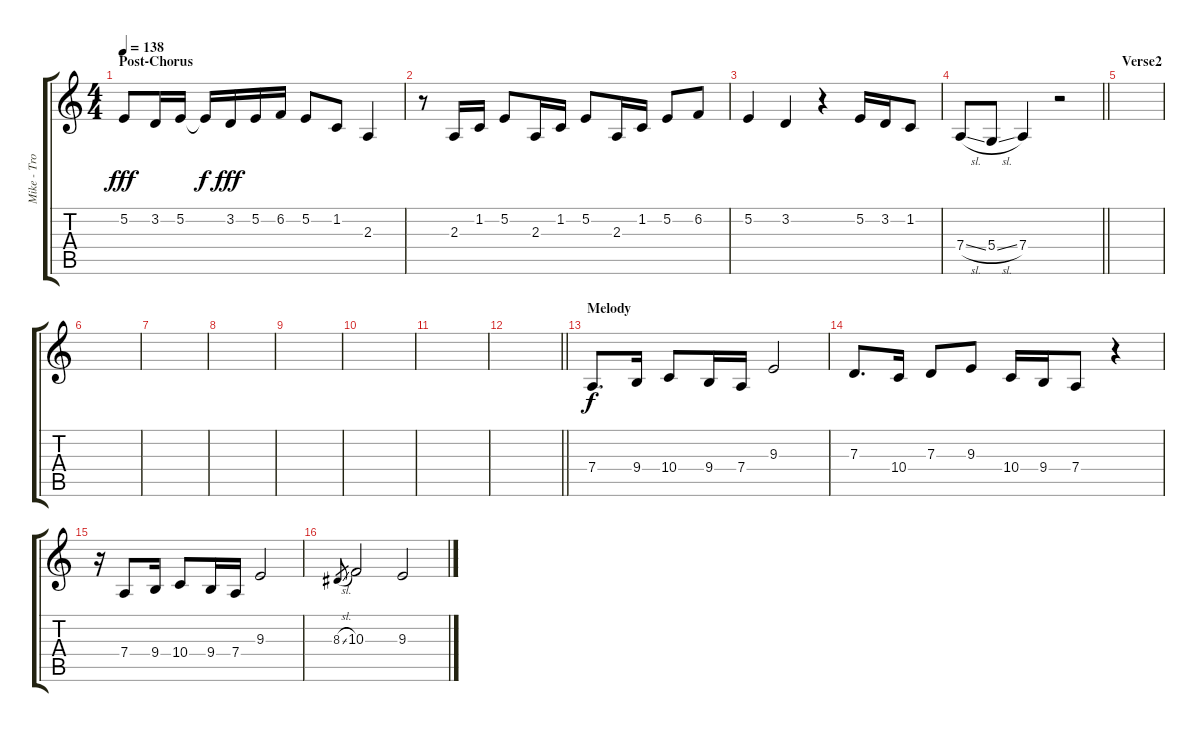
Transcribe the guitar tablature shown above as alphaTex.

\track ("Mike - Trombone" "Mike - Tro") {instrument trombone}
\staff {score tabs}
\tuning (E4 B3 G3 D3 A2 E2) {hide}
\ts (4 4)
\section ("" "Post-Chorus")
\tempo 138
\clef g2
\ks c
5.2.8{dy fff} 3.2.16 5.2.16 5.2{t}.16{dy f} 3.2.16{dy fff} 5.2.16 6.2.16 5.2.8 1.2.8 2.3.4 |
r.8 2.3.16 1.2.16 5.2.8 2.3.16 1.2.16 5.2.8 2.3.16 1.2.16 5.2.8 6.2.8 |
5.2.4 3.2.4 r.4 5.2.16 3.2.16 1.2.8 |
\barLineRight lightlight
7.4{sl}.8 5.4{sl}.8 7.4.4 r.2 |
\section ("" "Verse2")
|
|
|
|
|
|
|
\barLineRight lightlight
|
\section ("" "Melody")
7.4.8{d dy f} 9.4.16 10.4.8 9.4.16 7.4.16 9.3.2 |
7.3.8{d} 10.4.16 7.3.8 9.3.8 10.4.16 9.4.16 7.4.8 r.4 |
r.16 7.4.8 9.4.16 10.4.8 9.4.16 7.4.16 9.3.2 |
8.3{sl}.8{gr} 10.3.2 9.3.2
